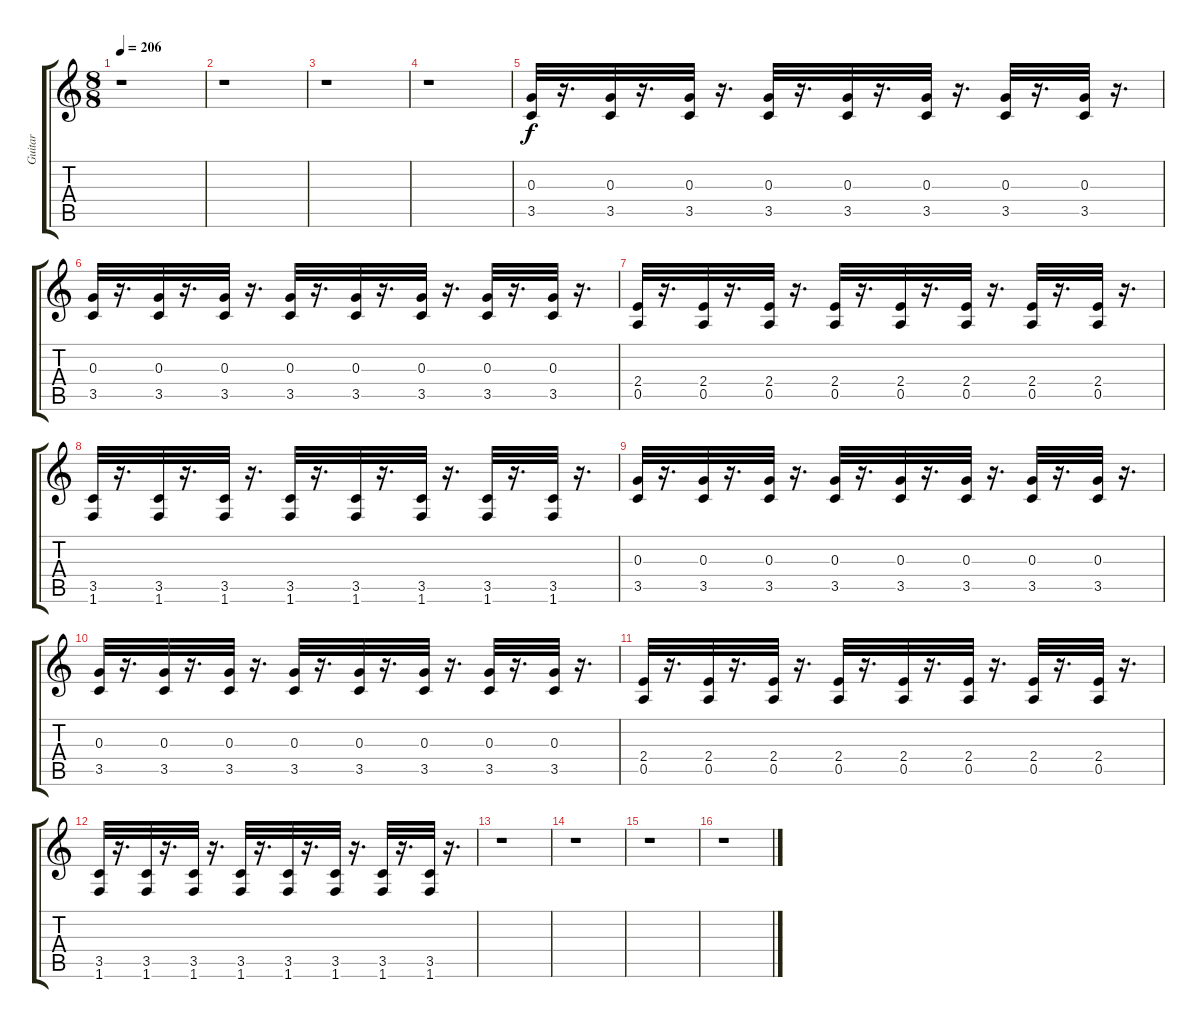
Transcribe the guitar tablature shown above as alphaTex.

\track ("Guitar" "Guitar") {instrument distortionguitar}
\staff {score tabs}
\tuning (E4 B3 G3 D3 A2 E2) {hide}
\ts (8 8)
\tempo 206
\clef g2
\ks c
r.1{dy f} |
r.1 |
r.1 |
r.1 |
(0.3 3.5).32 r.16{d} (0.3 3.5).32 r.16{d} (0.3 3.5).32 r.16{d} (0.3 3.5).32 r.16{d} (0.3 3.5).32 r.16{d} (0.3 3.5).32 r.16{d} (0.3 3.5).32 r.16{d} (0.3 3.5).32 r.16{d} |
(0.3 3.5).32 r.16{d} (0.3 3.5).32 r.16{d} (0.3 3.5).32 r.16{d} (0.3 3.5).32 r.16{d} (0.3 3.5).32 r.16{d} (0.3 3.5).32 r.16{d} (0.3 3.5).32 r.16{d} (0.3 3.5).32 r.16{d} |
(2.4 0.5).32 r.16{d} (2.4 0.5).32 r.16{d} (2.4 0.5).32 r.16{d} (2.4 0.5).32 r.16{d} (2.4 0.5).32 r.16{d} (2.4 0.5).32 r.16{d} (2.4 0.5).32 r.16{d} (2.4 0.5).32 r.16{d} |
(3.5 1.6).32 r.16{d} (3.5 1.6).32 r.16{d} (3.5 1.6).32 r.16{d} (3.5 1.6).32 r.16{d} (3.5 1.6).32 r.16{d} (3.5 1.6).32 r.16{d} (3.5 1.6).32 r.16{d} (3.5 1.6).32 r.16{d} |
(0.3 3.5).32 r.16{d} (0.3 3.5).32 r.16{d} (0.3 3.5).32 r.16{d} (0.3 3.5).32 r.16{d} (0.3 3.5).32 r.16{d} (0.3 3.5).32 r.16{d} (0.3 3.5).32 r.16{d} (0.3 3.5).32 r.16{d} |
(0.3 3.5).32 r.16{d} (0.3 3.5).32 r.16{d} (0.3 3.5).32 r.16{d} (0.3 3.5).32 r.16{d} (0.3 3.5).32 r.16{d} (0.3 3.5).32 r.16{d} (0.3 3.5).32 r.16{d} (0.3 3.5).32 r.16{d} |
(2.4 0.5).32 r.16{d} (2.4 0.5).32 r.16{d} (2.4 0.5).32 r.16{d} (2.4 0.5).32 r.16{d} (2.4 0.5).32 r.16{d} (2.4 0.5).32 r.16{d} (2.4 0.5).32 r.16{d} (2.4 0.5).32 r.16{d} |
(3.5 1.6).32 r.16{d} (3.5 1.6).32 r.16{d} (3.5 1.6).32 r.16{d} (3.5 1.6).32 r.16{d} (3.5 1.6).32 r.16{d} (3.5 1.6).32 r.16{d} (3.5 1.6).32 r.16{d} (3.5 1.6).32 r.16{d} |
r.1 |
r.1 |
r.1 |
r.1
